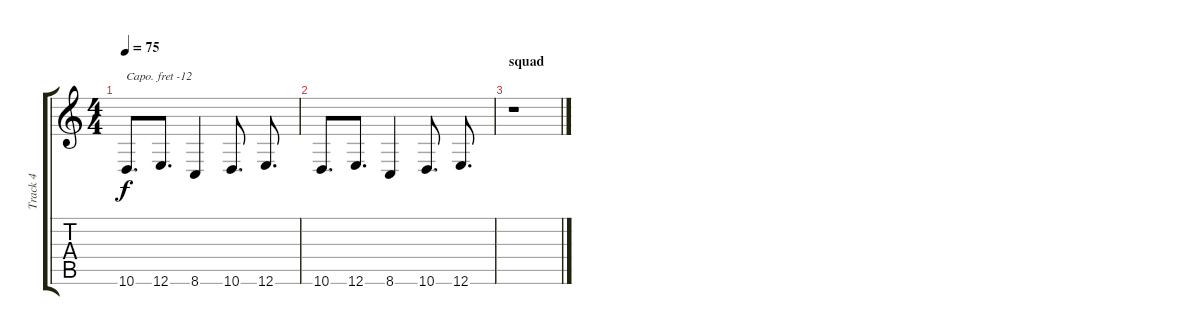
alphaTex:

\track ("Track 4" "Track 4") {instrument synthbass2}
\staff {score tabs}
\capo -12
\tuning (E4 B3 G3 D3 A2 E2) {hide}
\ts (4 4)
\tempo 75
\clef g2
\ks c
10.6.8{d dy f} 12.6.8{d} 8.6.4 10.6.8{d} 12.6.8{d} |
10.6.8{d} 12.6.8{d} 8.6.4 10.6.8{d} 12.6.8{d} |
\section ("" "squad")
r.1
